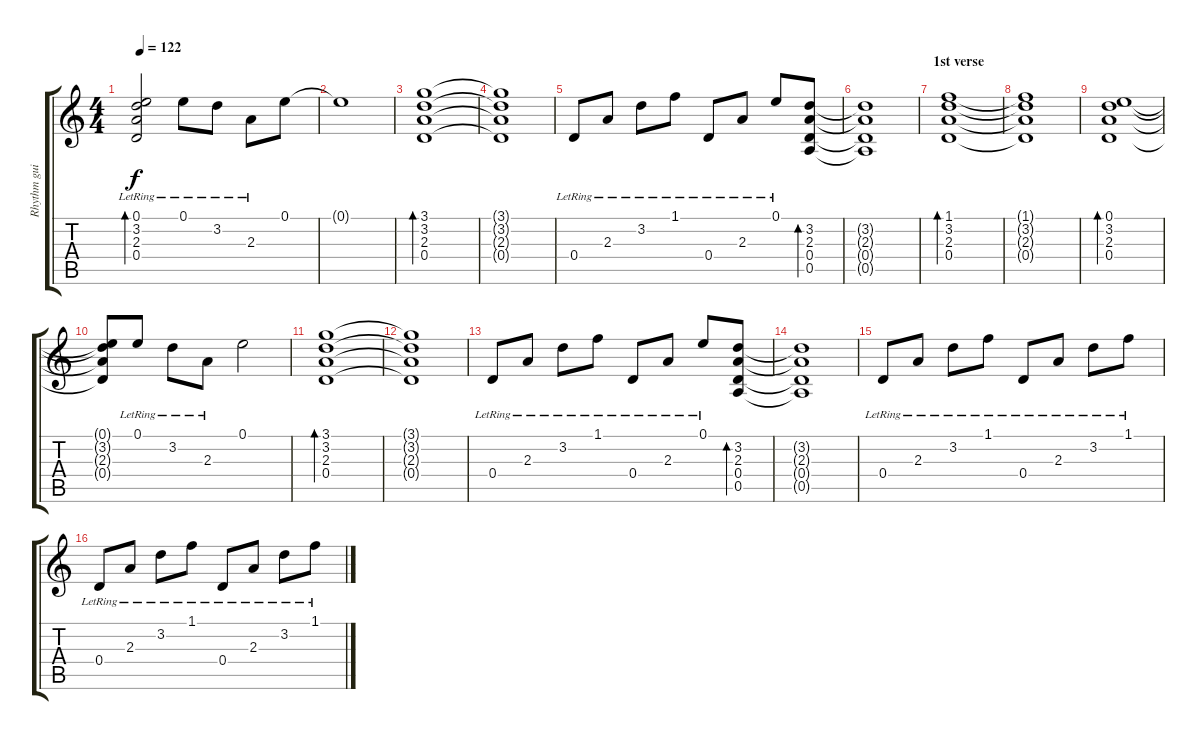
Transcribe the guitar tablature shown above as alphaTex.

\track ("Rhythm guitar" "Rhythm gui") {instrument overdrivenguitar}
\staff {score tabs}
\tuning (E4 B3 G3 D3 A2 E2) {hide}
\ts (4 4)
\tempo 122
\clef g2
\ks c
(0.1 3.2{lr} 2.3{lr} 0.4{lr}).2{bd 120 dy f} 0.1{lr}.8 3.2{lr}.8 2.3{lr}.8 0.1.8 |
0.1{t}.1 |
(3.1 3.2 2.3 0.4).1{bd 120} |
(3.1{t} 3.2{t} 2.3{t} 0.4{t}).1 |
0.4{lr}.8 2.3{lr}.8 3.2{lr}.8 1.1{lr}.8 0.4{lr}.8 2.3{lr}.8 0.1{lr}.8 (3.2 2.3 0.4 0.5).8{bd 120} |
(3.2{t} 2.3{t} 0.4{t} 0.5{t}).1 |
\section ("" "1st verse ")
(1.1 3.2 2.3 0.4).1{bd 120 volume 13 balance 0 instrument electricguitarclean} |
(1.1{t} 3.2{t} 2.3{t} 0.4{t}).1 |
(0.1 3.2 2.3 0.4).1{bd 120} |
(0.1{t} 3.2{t} 2.3{t} 0.4{t}).8 0.1{lr}.8 3.2{lr}.8 2.3{lr}.8 0.1.2 |
(3.1 3.2 2.3 0.4).1{bd 120} |
(3.1{t} 3.2{t} 2.3{t} 0.4{t}).1 |
0.4{lr}.8 2.3{lr}.8 3.2{lr}.8 1.1{lr}.8 0.4{lr}.8 2.3{lr}.8 0.1{lr}.8 (3.2 2.3 0.4 0.5).8{bd 120} |
(3.2{t} 2.3{t} 0.4{t} 0.5{t}).1 |
0.4{lr}.8 2.3{lr}.8 3.2{lr}.8 1.1{lr}.8 0.4{lr}.8 2.3{lr}.8 3.2{lr}.8 1.1{lr}.8 |
0.4{lr}.8 2.3{lr}.8 3.2{lr}.8 1.1{lr}.8 0.4{lr}.8 2.3{lr}.8 3.2{lr}.8 1.1{lr}.8
